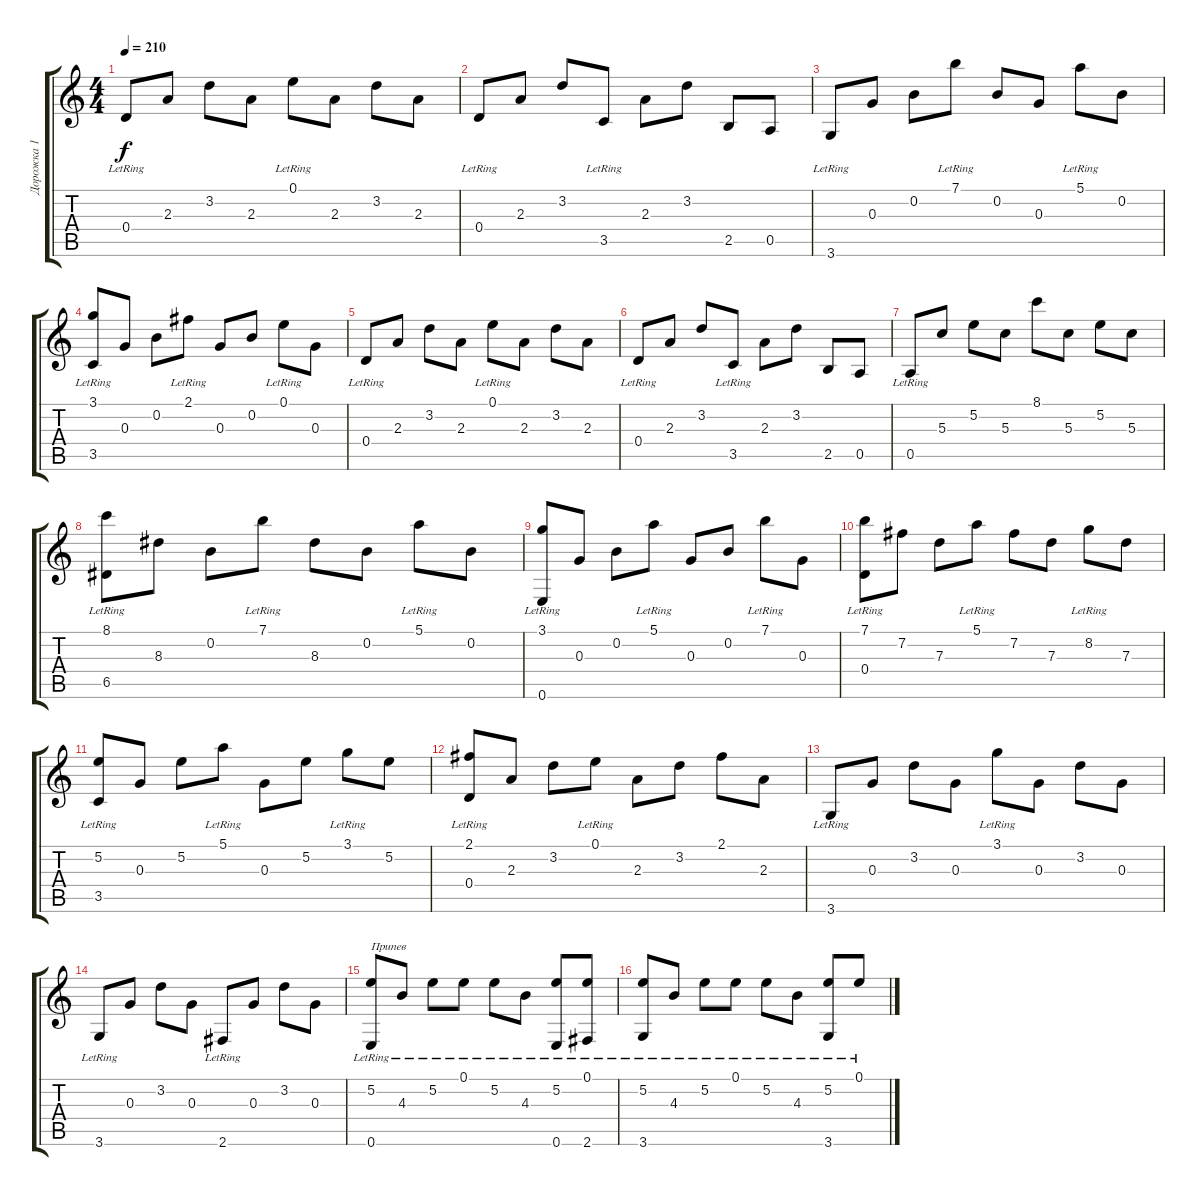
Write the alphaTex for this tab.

\track ("Дорожка 1" "Дорожка 1") {instrument acousticguitarsteel}
\staff {score tabs}
\tuning (E4 B3 G3 D3 A2 E2) {hide}
\ts (4 4)
\tempo 210
\clef g2
\ks c
0.4{lr}.8{dy f} 2.3.8 3.2.8 2.3.8 0.1{lr}.8 2.3.8 3.2.8 2.3.8 |
0.4{lr}.8 2.3.8 3.2.8 3.5{lr}.8 2.3.8 3.2.8 2.5.8 0.5.8 |
3.6{lr}.8 0.3.8 0.2.8 7.1{lr}.8 0.2.8 0.3.8 5.1{lr}.8 0.2.8 |
(3.1{lr} 3.5{lr}).8 0.3.8 0.2.8 2.1{lr}.8 0.3.8 0.2.8 0.1{lr}.8 0.3.8 |
0.4{lr}.8 2.3.8 3.2.8 2.3.8 0.1{lr}.8 2.3.8 3.2.8 2.3.8 |
0.4{lr}.8 2.3.8 3.2.8 3.5{lr}.8 2.3.8 3.2.8 2.5.8 0.5.8 |
0.5{lr}.8 5.3.8 5.2.8 5.3.8 8.1.8 5.3.8 5.2.8 5.3.8 |
(8.1{lr} 6.5{lr}).8 8.3.8 0.2.8 7.1{lr}.8 8.3.8 0.2.8 5.1{lr}.8 0.2.8 |
(3.1{lr} 0.6{lr}).8 0.3.8 0.2.8 5.1{lr}.8 0.3.8 0.2.8 7.1{lr}.8 0.3.8 |
(7.1{lr} 0.4{lr}).8 7.2.8 7.3.8 5.1{lr}.8 7.2.8 7.3.8 8.2{lr}.8 7.3.8 |
(5.2{lr} 3.5{lr}).8 0.3.8 5.2.8 5.1{lr}.8 0.3.8 5.2.8 3.1{lr}.8 5.2.8 |
(2.1{lr} 0.4{lr}).8 2.3.8 3.2.8 0.1{lr}.8 2.3.8 3.2.8 2.1.8 2.3.8 |
3.6{lr}.8 0.3.8 3.2.8 0.3.8 3.1{lr}.8 0.3.8 3.2.8 0.3.8 |
3.6{lr}.8 0.3.8 3.2.8 0.3.8 2.6{lr}.8 0.3.8 3.2.8 0.3.8 |
(5.2{lr} 0.6{lr}).8{txt "Припев"} 4.3{lr}.8 5.2{lr}.8 0.1{lr}.8 5.2{lr}.8 4.3{lr}.8 (5.2{lr} 0.6).8 (0.1{lr} 2.6).8 |
(5.2{lr} 3.6{lr}).8 4.3{lr}.8 5.2{lr}.8 0.1{lr}.8 5.2{lr}.8 4.3{lr}.8 (5.2{lr} 3.6).8 0.1{lr}.8
